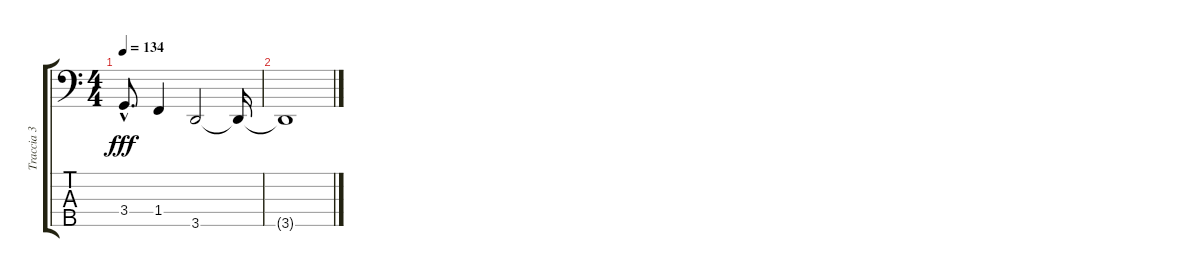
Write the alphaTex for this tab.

\track ("Traccia 3" "Traccia 3") {instrument electricbasspick}
\staff {score tabs}
\tuning (G2 D2 A1 E1 B0) {hide}
\ts (4 4)
\tempo 134
\clef f4
\ks c
3.4{hac}.8{d dy fff} 1.4.4 3.5.2 3.5{t}.16 |
3.5{t}.1
